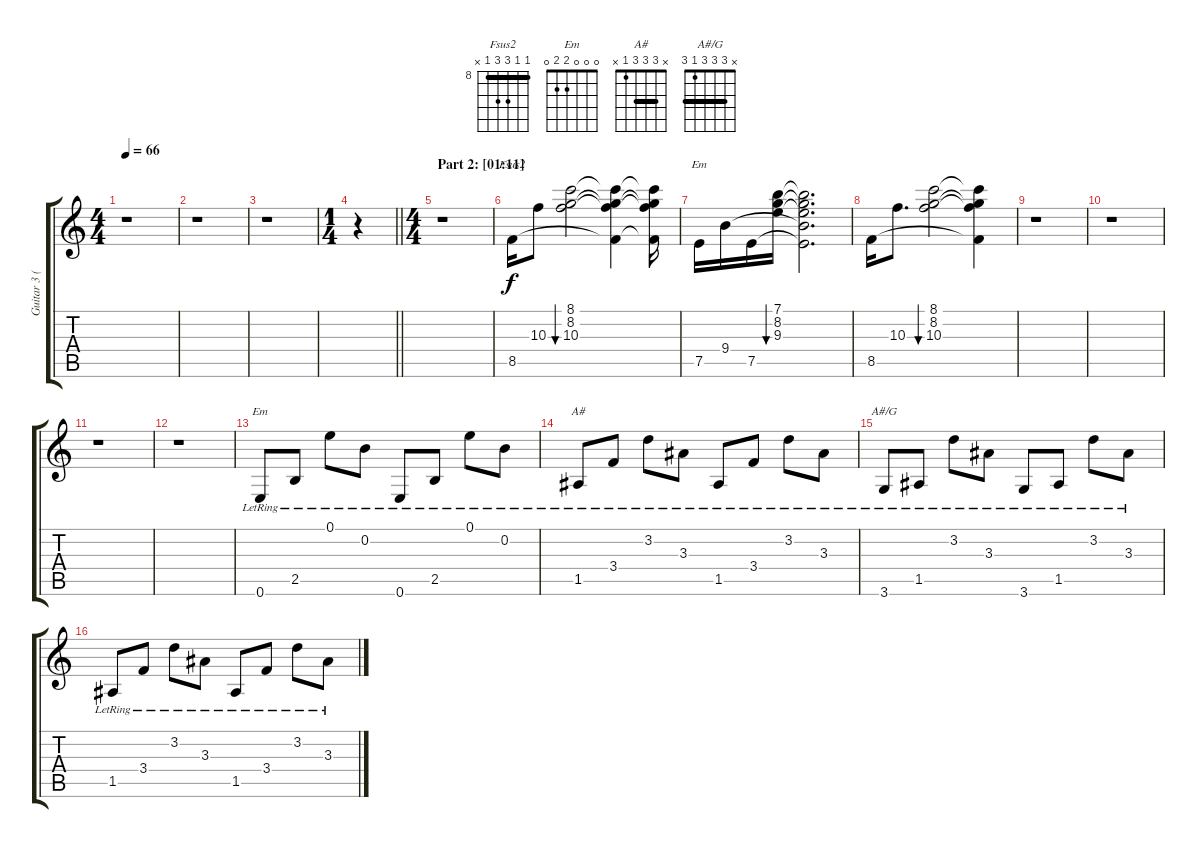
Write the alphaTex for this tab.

\track ("Guitar 3 (Clean/Sitar)" "Guitar 3 (") {instrument electricguitarclean}
\staff {score tabs}
\tuning (E4 B3 G3 D3 A2 E2) {hide}
\chord ("Fsus2" 8 8 10 10 8 x) {firstfret 8 barre 8}
\chord ("Em" 7 8 9 9 7 x) {firstfret 7 barre 7}
\chord ("Em" 0 0 0 2 2 0)
\chord ("A#" x 3 3 3 1 x) {barre 3}
\chord ("A#/G" x 3 3 3 1 3) {barre 3}
\ts (4 4)
\tempo 66
\clef g2
\ks c
r.1{dy f} |
r.1 |
r.1 |
\ts (1 4)
\barLineRight lightlight
r.4 |
\ts (4 4)
\section ("" "Part 2: [01:11]")
r.1 |
8.5.16{ch "Fsus2" volume 10 balance 8 instrument electricguitarclean} 10.3.8 (8.1 8.2 10.3).2{bu 30} (8.1{t} 8.2{t} 10.3{t} 8.5{t}).4 (8.1{t} 8.2{t} 10.3{t} 8.5{t}).16 |
7.5.16{ch "Em"} 9.4.16 7.5.16 (7.1 8.2 9.3).16{bu 30} (7.1{t} 8.2{t} 9.3{t} 9.4{t} 7.5{t}).2{d} |
8.5.16 10.3.8{d} (8.1 8.2 10.3).2{bu 30} (8.1{t} 8.2{t} 10.3{t} 8.5{t}).4 |
r.1 |
r.1 |
r.1 |
r.1 |
0.6{lr}.8{ch "Em"} 2.5{lr}.8 0.1{lr}.8 0.2{lr}.8 0.6{lr}.8 2.5{lr}.8 0.1{lr}.8 0.2{lr}.8 |
1.5{lr}.8{ch "A#"} 3.4{lr}.8 3.2{lr}.8 3.3{lr}.8 1.5{lr}.8 3.4{lr}.8 3.2{lr}.8 3.3{lr}.8 |
3.6{lr}.8{ch "A#/G"} 1.5{lr}.8 3.2{lr}.8 3.3{lr}.8 3.6{lr}.8 1.5{lr}.8 3.2{lr}.8 3.3{lr}.8 |
1.5{lr}.8 3.4{lr}.8 3.2{lr}.8 3.3{lr}.8 1.5{lr}.8 3.4{lr}.8 3.2{lr}.8 3.3{lr}.8
